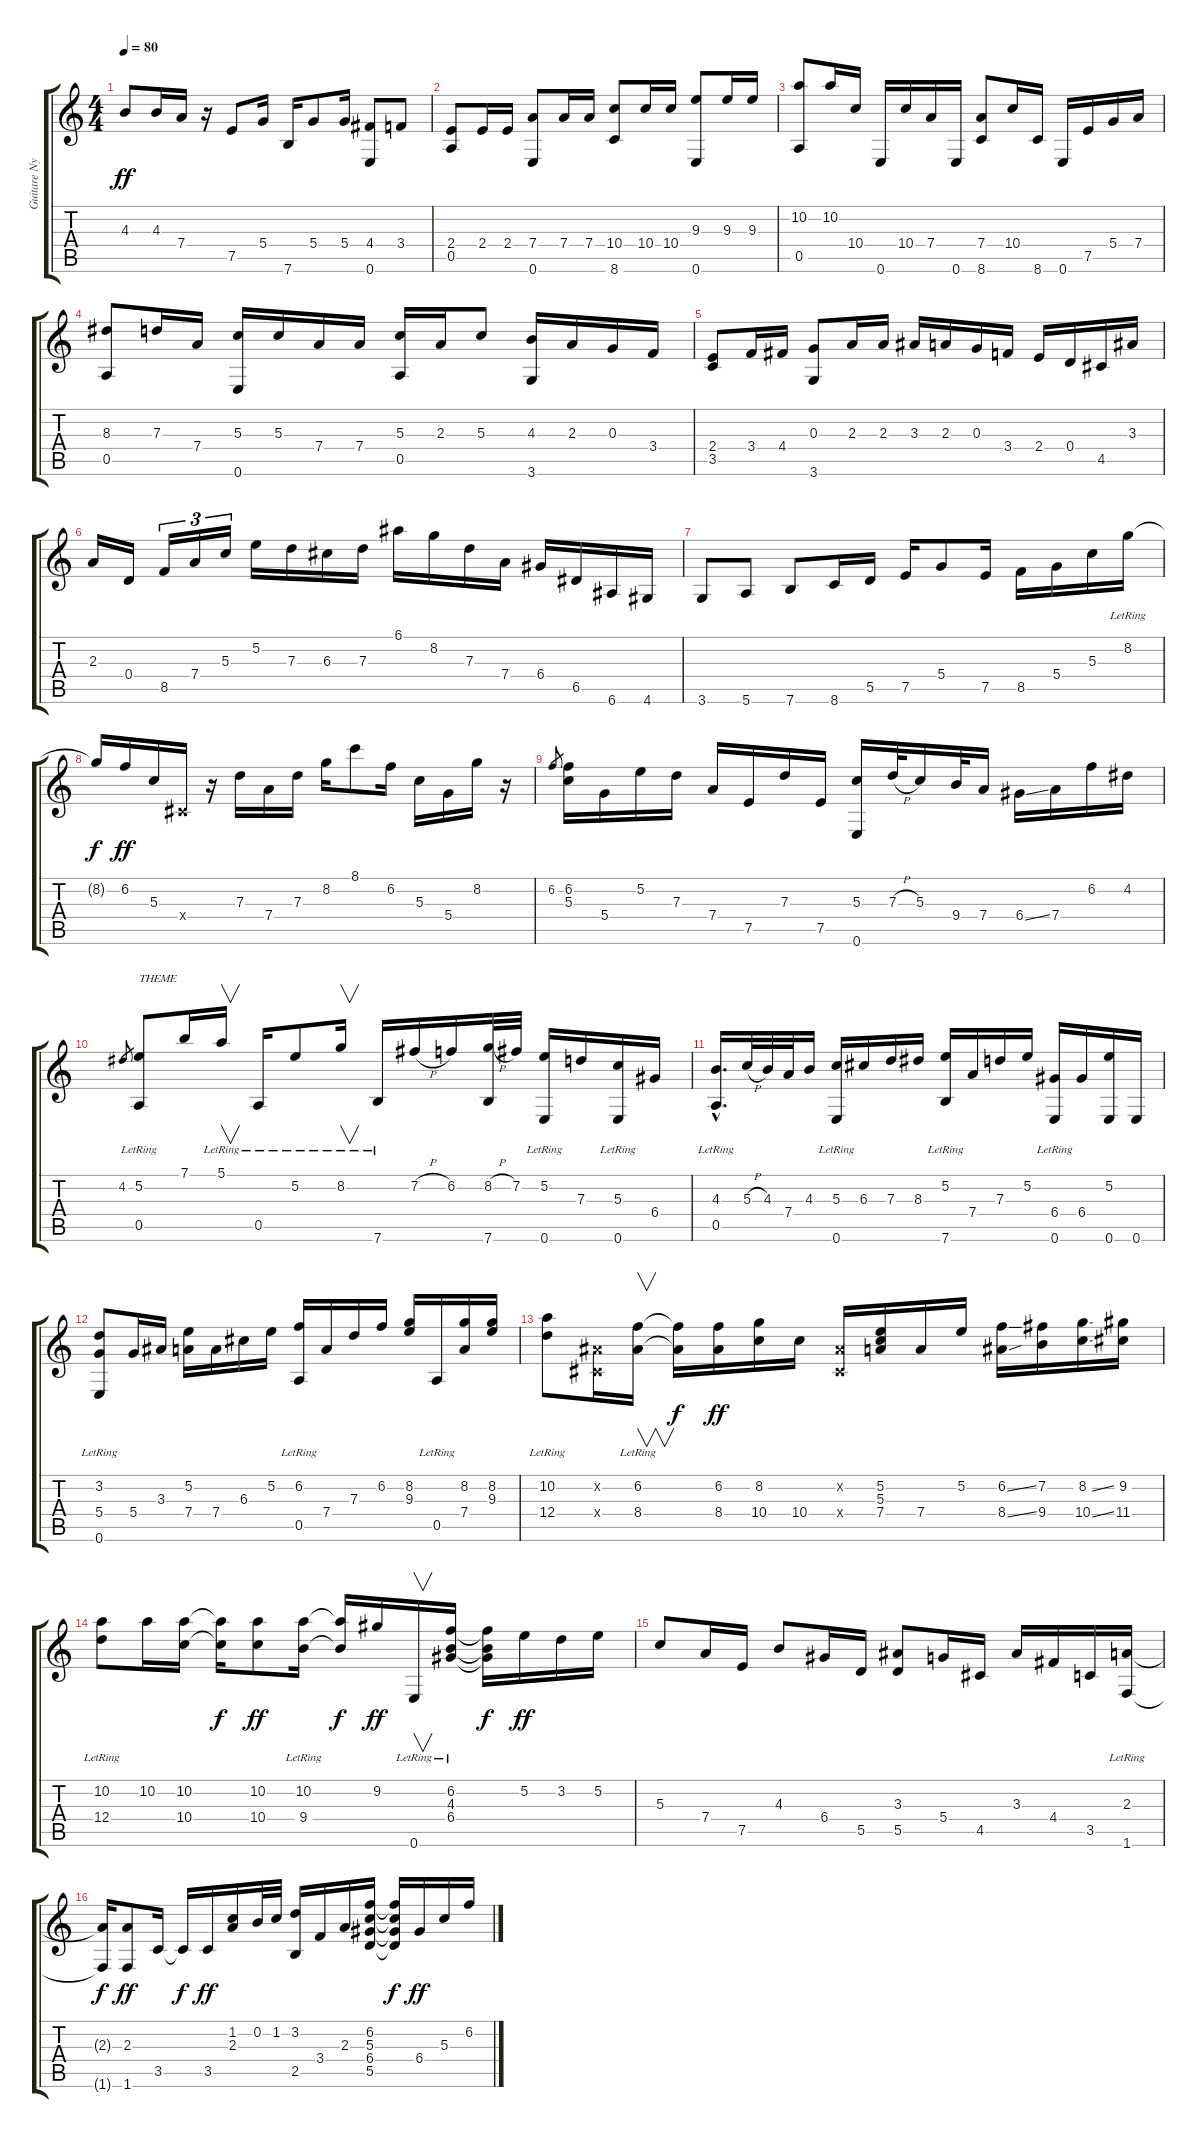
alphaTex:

\track ("Guitare Nylon" "Guitare Ny") {instrument acousticguitarnylon}
\staff {score tabs}
\tuning (E4 B3 G3 D3 A2 E2) {hide}
\ts (4 4)
\tempo 80
\clef g2
\ks c
4.3.8{dy ff} 4.3.16 7.4.16 r.16 7.5.8 5.4.16 7.6.16 5.4.8 5.4.16 (4.4 0.6).8 3.4.8 |
(2.4 0.5).8 2.4.16 2.4.16 (7.4 0.6).8 7.4.16 7.4.16 (10.4 8.6).8 10.4.16 10.4.16 (9.3 0.6).8 9.3.16 9.3.16 |
(10.2 0.5).8 10.2.16 10.4.16 0.6.16 10.4.16 7.4.16 0.6.16 (7.4 8.6).8 10.4.16 8.6.16 0.6.16 7.5.16 5.4.16 7.4.16 |
(8.3 0.5).8 7.3.16 7.4.16 (5.3 0.6).16 5.3.16 7.4.16 7.4.16 (5.3 0.5).16 2.3.16 5.3.8 (4.3 3.6).16 2.3.16 0.3.16 3.4.16 |
(2.4 3.5).8 3.4.16 4.4.16 (0.3 3.6).8 2.3.16 2.3.16 3.3.16 2.3.16 0.3.16 3.4.16 2.4.16 0.4.16 4.5.16 3.3.16 |
2.3.16 0.4.16 8.5.16{tu (3 2)} 7.4.16{tu (3 2)} 5.3.16{tu (3 2)} 5.2.16 7.3.16 6.3.16 7.3.16 6.1.16 8.2.16 7.3.16 7.4.16 6.4.16 6.5.16 6.6.16 4.6.16 |
3.6.8 5.6.8 7.6.8 8.6.16 5.5.16 7.5.16 5.4.8 7.5.16 8.5.16 5.4.16 5.3.16 8.2{lr}.16 |
8.2{t}.16{dy f} 6.2.16{dy ff} 5.3.16 -1.4{x}.16 r.16 7.3.16 7.4.16 7.3.16 8.2.16 8.1.8 6.2.16 5.3.16 5.4.16 8.2.16 r.16 |
6.2.8{gr} (6.2 5.3).16 5.4.16 5.2.16 7.3.16 7.4.16 7.5.16 7.3.16 7.5.16 (5.3 0.6).16 7.3{h}.32 5.3.16 9.4.32 7.4.16 6.4{ss}.16 7.4.16 6.2.16 4.2.16 |
4.2.8{gr} (5.2 0.5{lr}).8{txt "THEME"} 7.1.16 5.1{lr}.16{v} 0.5{lr}.16 5.2{lr}.8 8.2{lr}.16{v} 7.6{lr}.16 7.2{h}.16 6.2.16 (8.2{h} 7.6).32 7.2.32 (5.2 0.6{lr}).16 7.3.16 (5.3 0.6{lr}).16 6.4.16 |
(4.3{hac} 0.5{hac lr}).16{d} 5.3{h}.32 4.3.32 7.4.32 4.3.16 (5.3 0.6{lr}).16 6.3.16 7.3.16 8.3.16 (5.2 7.6{lr}).16 7.4.16 7.3.16 5.2.16 (6.4 0.6{lr}).16 6.4.16 (5.2 0.6).16 0.6.16 |
(3.2 5.4 0.6{lr}).8 5.4.16 3.3.16 (5.2 7.4).16 7.4.16 6.3.16 5.2.16 (6.2 0.5{lr}).16 7.4.16 7.3.16 6.2.16 (8.2 9.3).16 0.5{lr}.16 (8.2 7.4).16 (8.2 9.3).16 |
(10.2{lr} 12.4{lr}).8 (-1.2{x} -1.4{x}).16 (6.2{lr} 8.4{lr}).16{v} (6.2{t} 8.4{t}).16{dy f} (6.2 8.4).16{dy ff} (8.2 10.4).16 10.4.16 (-1.2{x} -1.4{x}).16 (5.2 5.3 7.4).16 7.4.16 5.2.16 (6.2{ss} 8.4{ss}).16 (7.2 9.4).16 (8.2{ss} 10.4{ss}).16 (9.2 11.4).16 |
(10.2 12.4{lr}).8 10.2.16 (10.2 10.4).16 (10.2{t} 10.4{t}).16{dy f} (10.2 10.4).8{dy ff} (10.2{lr} 9.4{lr}).16 (10.2{t} 9.4{t}).16{dy f} 9.2.16{dy ff} 0.6{lr}.16{v} (6.2{lr} 4.3{lr} 6.4{lr}).16 (6.2{t} 4.3{t} 6.4{t}).16{dy f} 5.2.16{dy ff} 3.2.16 5.2.16 |
5.3.8 7.4.16 7.5.16 4.3.8 6.4.16 5.5.16 (3.3 5.5).8 5.4.16 4.5.16 3.3.16 4.4.16 3.5.16 (2.3{lr} 1.6{lr}).16 |
(2.3{t} 1.6{t}).16{dy f} (2.3 1.6).8{dy ff} 3.5.16 3.5{t}.16{dy f} 3.5.16{dy ff} (1.2 2.3).16 0.2.32 1.2.32 (3.2 2.5).16 3.4.16 2.3.16 (6.2 5.3 6.4 5.5).16 (6.2{t} 5.3{t} 6.4{t} 5.5{t}).16{dy f} 6.4.16{dy ff} 5.3.16 6.2.16
